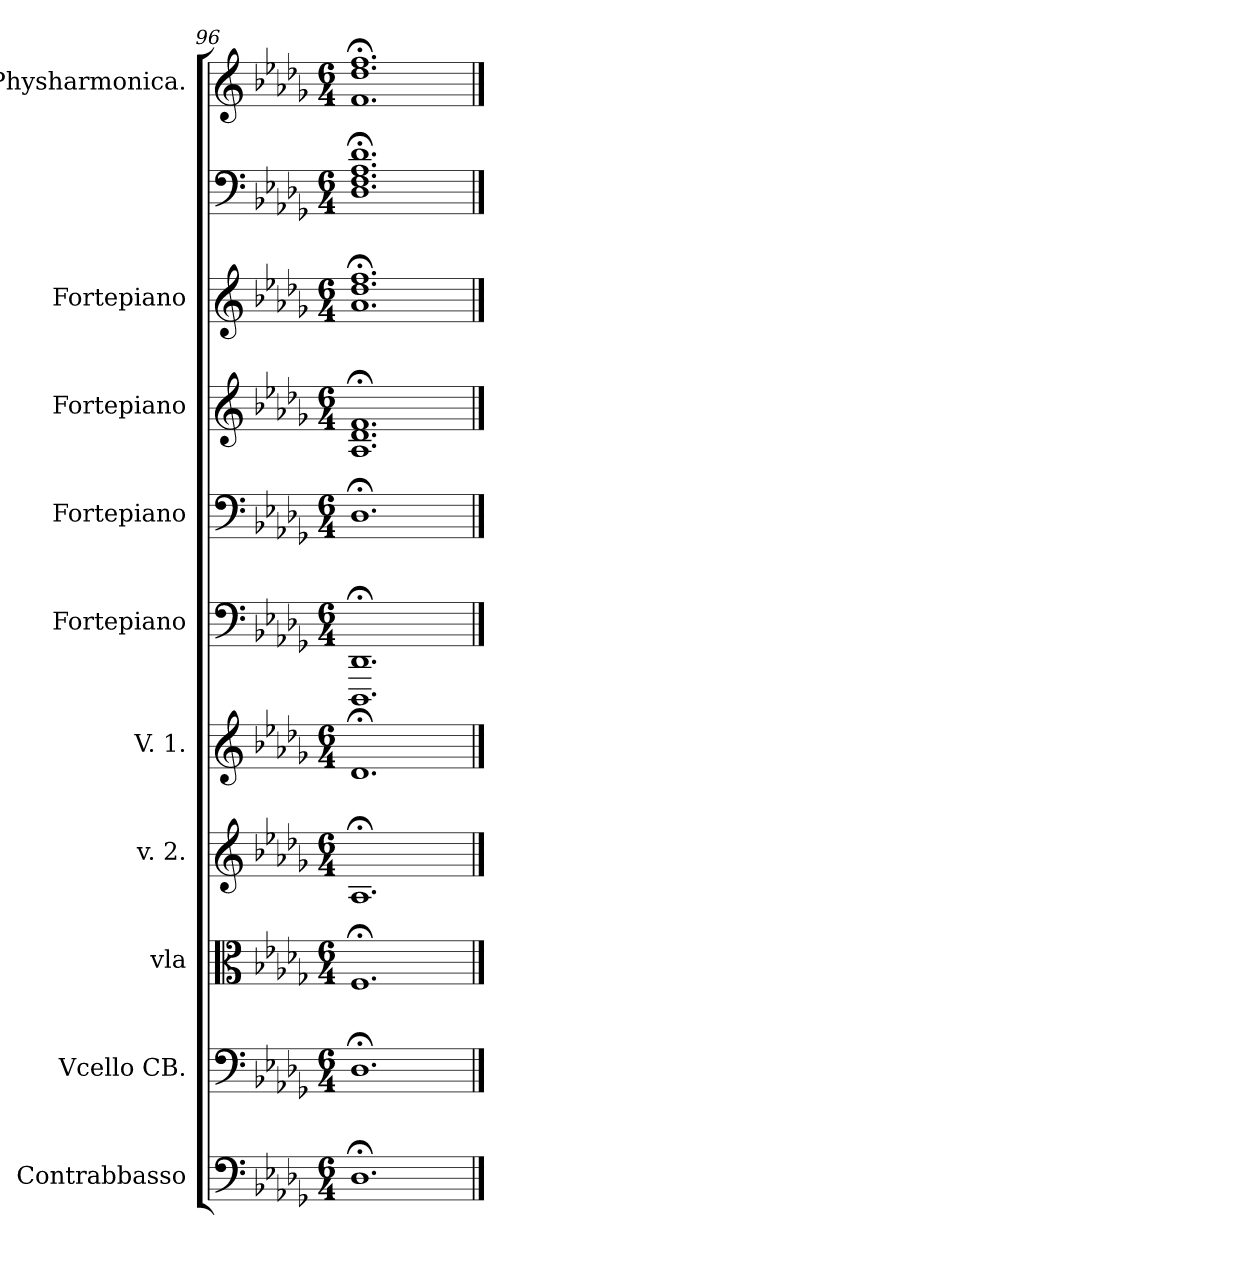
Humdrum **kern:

**kern	**kern	**kern	**kern	**kern	**kern	**kern	**kern	**kern	**kern	**kern
*part11	*part10	*part9	*part8	*part7	*part6	*part5	*part4	*part3	*part2	*part1
*staff11	*staff10	*staff9	*staff8	*staff7	*staff6	*staff5	*staff4	*staff3	*staff2	*staff1
*I"Contrabbasso	*I"Vcello CB.	*I"vla	*I"v. 2.	*I"V. 1.	*I"Fortepiano	*I"Fortepiano	*I"Fortepiano	*I"Fortepiano	*	*I"Physharmonica.
*I'Cb	*I'Cb	*I'Vla	*I'V	*I'V	*	*	*	*	*	*
*clefF4	*clefF4	*clefC3	*clefG2	*clefG2	*clefF4	*clefF4	*clefG2	*clefG2	*clefF4	*clefG2
*k[b-e-a-d-g-]	*k[b-e-a-d-g-]	*k[b-e-a-d-g-]	*k[b-e-a-d-g-]	*k[b-e-a-d-g-]	*k[b-e-a-d-g-]	*k[b-e-a-d-g-]	*k[b-e-a-d-g-]	*k[b-e-a-d-g-]	*k[b-e-a-d-g-]	*k[b-e-a-d-g-]
*M6/4	*M6/4	*M6/4	*M6/4	*M6/4	*M6/4	*M6/4	*M6/4	*M6/4	*M6/4	*M6/4
=96	=96	=96	=96	=96	=96	=96	=96	=96	=96	=96
1.D-;<\	1.D-;<\	1.F;</	1.A-;</	1.d-;</	1.DDD-;</ 1.DD-;</	1.D-;<\	1.A-;</ 1.d-;</ 1.f;</	1.a-;<\ 1.dd-;<\ 1.ff;<\	1.D-;<\ 1.F;<\ 1.A-;<\ 1.d-;<\	1.f;<\ 1.dd-;<\ 1.ff;<\
==	==	==	==	==	==	==	==	==	==	==
*-	*-	*-	*-	*-	*-	*-	*-	*-	*-	*-
